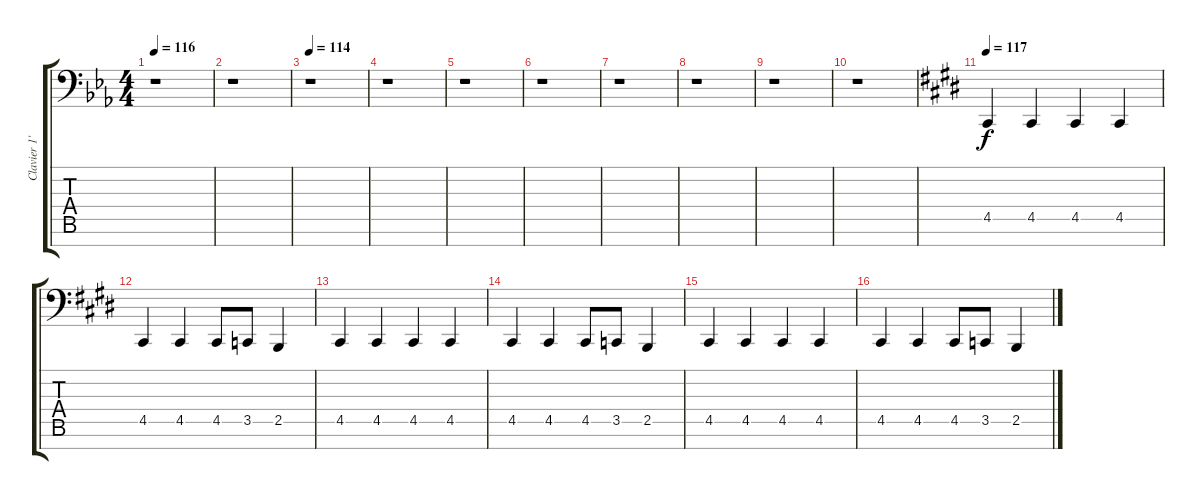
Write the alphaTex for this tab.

\track ("Clavier 1'" "Clavier 1'") {instrument choiraahs}
\staff {score tabs}
\tuning (E3 B2 G2 D2 A1 E1 B0) {hide}
\ts (4 4)
\tempo 116
\clef f4
\ks eb
r.1{dy f} |
r.1 |
\tempo 114
r.1 |
r.1 |
r.1 |
r.1 |
r.1 |
r.1 |
r.1 |
r.1 |
\tempo 117
\ks e
4.5.4 4.5.4 4.5.4 4.5.4 |
4.5.4 4.5.4 4.5.8 3.5.8 2.5.4 |
4.5.4 4.5.4 4.5.4 4.5.4 |
4.5.4 4.5.4 4.5.8 3.5.8 2.5.4 |
4.5.4 4.5.4 4.5.4 4.5.4 |
4.5.4 4.5.4 4.5.8 3.5.8 2.5.4
